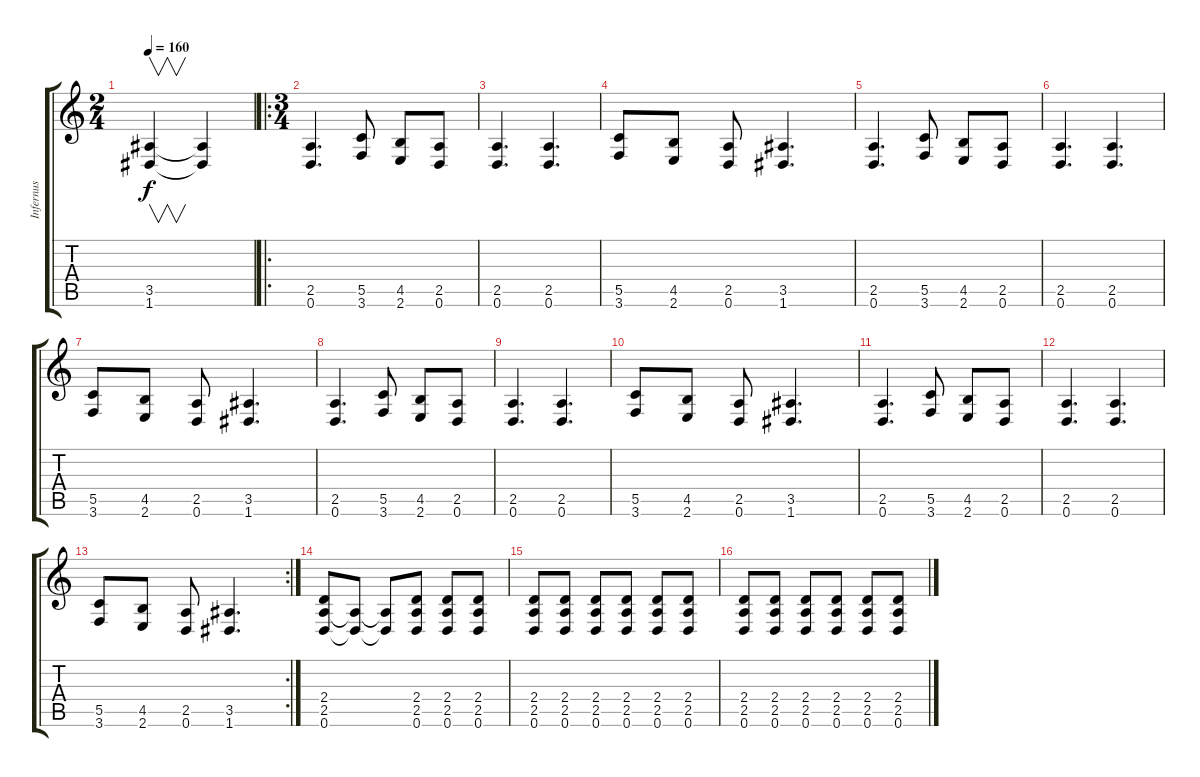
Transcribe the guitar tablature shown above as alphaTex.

\track ("Infernus" "Infernus") {instrument distortionguitar}
\staff {score tabs}
\tuning (D4 A3 F3 C3 G2 D2) {hide}
\ts (2 4)
\tempo 160
\clef g2
\ks c
(3.5 1.6).4{v dy f instrument distortionguitar} (3.5{t} 1.6{t}).4 |
\ro
\ts (3 4)
(2.5 0.6).4{d} (5.5 3.6).8 (4.5 2.6).8 (2.5 0.6).8 |
(2.5 0.6).4{d} (2.5 0.6).4{d} |
(5.5 3.6).8 (4.5 2.6).8 (2.5 0.6).8 (3.5 1.6).4{d} |
(2.5 0.6).4{d} (5.5 3.6).8 (4.5 2.6).8 (2.5 0.6).8 |
(2.5 0.6).4{d} (2.5 0.6).4{d} |
(5.5 3.6).8 (4.5 2.6).8 (2.5 0.6).8 (3.5 1.6).4{d} |
(2.5 0.6).4{d} (5.5 3.6).8 (4.5 2.6).8 (2.5 0.6).8 |
(2.5 0.6).4{d} (2.5 0.6).4{d} |
(5.5 3.6).8 (4.5 2.6).8 (2.5 0.6).8 (3.5 1.6).4{d} |
(2.5 0.6).4{d} (5.5 3.6).8 (4.5 2.6).8 (2.5 0.6).8 |
(2.5 0.6).4{d} (2.5 0.6).4{d} |
\rc 2
(5.5 3.6).8 (4.5 2.6).8 (2.5 0.6).8 (3.5 1.6).4{d} |
(2.4 2.5 0.6).8 (2.5{t} 0.6{t}).8 (2.5{t} 0.6{t}).8 (2.4 2.5 0.6).8 (2.4 2.5 0.6).8 (2.4 2.5 0.6).8 |
(2.4 2.5 0.6).8 (2.4 2.5 0.6).8 (2.4 2.5 0.6).8 (2.4 2.5 0.6).8 (2.4 2.5 0.6).8 (2.4 2.5 0.6).8 |
(2.4 2.5 0.6).8 (2.4 2.5 0.6).8 (2.4 2.5 0.6).8 (2.4 2.5 0.6).8 (2.4 2.5 0.6).8 (2.4 2.5 0.6).8
